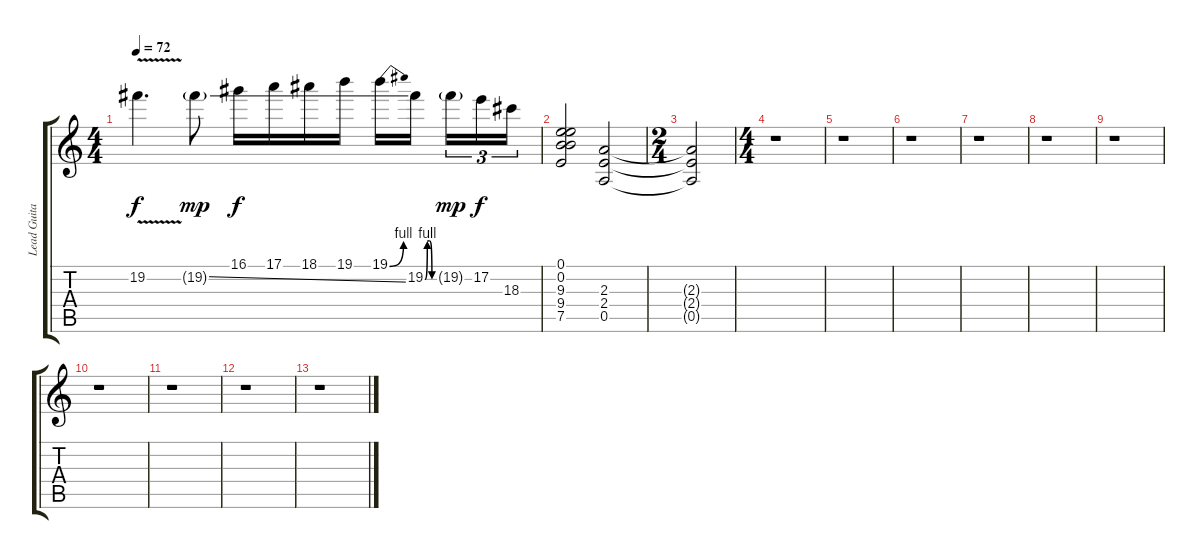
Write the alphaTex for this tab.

\track ("Lead Guitar" "Lead Guita") {instrument distortionguitar}
\staff {score tabs}
\tuning (E4 B3 G3 D3 A2 E2) {hide}
\ts (4 4)
\tempo 72
\clef g2
\ks c
19.2{v}.4{d dy f} 19.2{ss g}.8{dy mp} 16.1.16{dy f} 17.1.16 18.1.16 19.1.16 19.1{be (bend 0 0 60 4)}.16 19.2{be (custom 0 0 15 4 30 4 45 0 60 0)}.16 19.2{g}.16{tu (3 2) dy mp} 17.2.16{tu (3 2) dy f} 18.3.16{tu (3 2)} |
(0.1 0.2 9.3 9.4 7.5).2 (2.3 2.4 0.5).2 |
\ts (2 4)
(2.3{t} 2.4{t} 0.5{t}).2 |
\ts (4 4)
r.1 |
r.1 |
r.1 |
r.1 |
r.1 |
r.1 |
r.1 |
r.1 |
r.1 |
r.1
